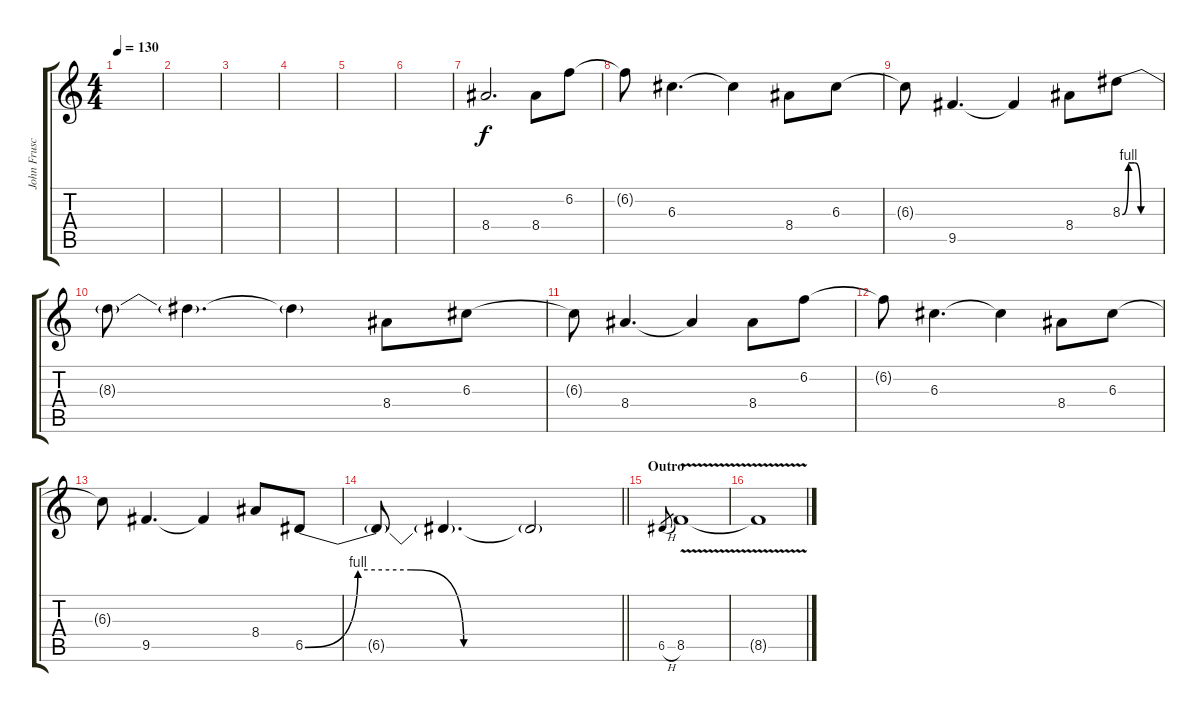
\track ("John Frusciante | Gtr. 2" "John Frusc") {instrument overdrivenguitar}
\staff {score tabs}
\tuning (E4 B3 G3 D3 A2 E2) {hide}
\ts (4 4)
\tempo 130
\clef g2
\ks c
|
|
|
|
|
|
8.4.2{d balance 0 instrument distortionguitar} 8.4.8 6.2.8 |
6.2{t}.8 6.3.4{d} 6.3{t}.4 8.4.8 6.3.8 |
6.3{t}.8 9.5.4{d} 9.5{t}.4 8.4.8 8.3{be (custom 0 0 10 4 20 4 30 0 60 0)}.8 |
8.3{t}.8 8.3{t}.4{d} 8.3{t}.4 8.4.8 6.3.8 |
6.3{t}.8 8.4.4{d} 8.4{t}.4 8.4.8 6.2.8 |
6.2{t}.8 6.3.4{d} 6.3{t}.4 8.4.8 6.3.8 |
6.3{t}.8 9.5.4{d} 9.5{t}.4 8.4.8 6.5{be (custom 0 0 10 4 20 4 30 0 60 0)}.8 |
\barLineRight lightlight
6.5{t}.8 6.5{t}.4{d} 6.5{t}.2 |
\section ("" "Outro")
6.5{h}.8{gr} 8.5{v}.1 |
8.5{t}.1
